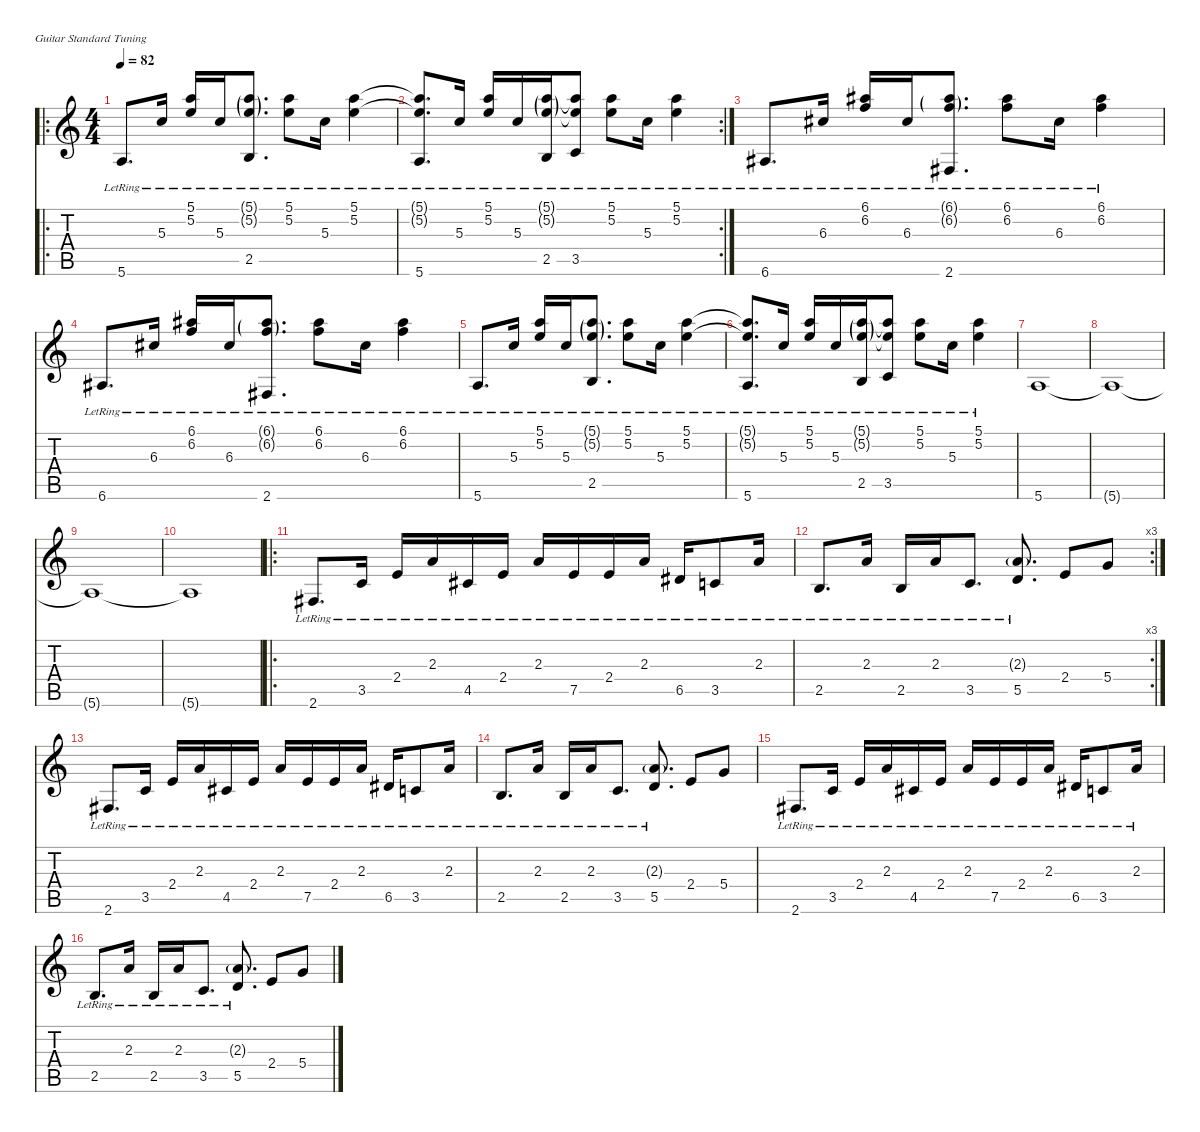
\defaultSystemsLayout 4
\hideDynamics
\bracketExtendMode nobrackets
\singleTrackTrackNamePolicy hidden
\multiTrackTrackNamePolicy hidden
\firstSystemTrackNameMode fullname
\firstSystemTrackNameOrientation horizontal
\otherSystemsTrackNameOrientation horizontal
\track ("Guitar 1" "el.guit.") {instrument electricguitarclean}
\staff {score tabs}
\tuning (E4 B3 G3 D3 A2 E2)
\ro
\ts (4 4)
\tempo 82
\clef g2
\ks c
5.6{lr}.8{d dy f beam Up} 5.3{lr}.16{beam Up} (5.1{lr} 5.2{lr}).16{beam Up} 5.3{lr}.16{beam Up} (5.1{g lr} 5.2{g lr} 2.5{lr}).8{d beam Up} (5.1{lr} 5.2{lr}).8{beam Down} 5.3{lr}.16{beam Down} (5.1{lr} 5.2{lr}).4{beam Down} |
\rc 2
(5.1{lr t} 5.2{lr t} 5.6{lr}).8{d beam Up} 5.3{lr}.16{beam Up} (5.1{lr} 5.2{lr}).16{beam Up} 5.3{lr}.16{beam Up} (5.1{g lr} 5.2{g lr} 2.5{lr}).16{beam Up} (5.1{lr t} 5.2{lr t} 3.5{lr}).8{beam Up} (5.1{lr} 5.2{lr}).8{beam Down} 5.3{lr}.16{beam Down} (5.1{lr} 5.2{lr}).4{beam Down} |
6.6{lr acc #}.8{d beam Up} 6.3{lr acc #}.16{beam Up} (6.1{lr acc #} 6.2{lr}).16{beam Up} 6.3{lr acc #}.16{beam Up} (6.1{g lr acc #} 6.2{g lr} 2.6{lr acc #}).8{d beam Up} (6.1{lr acc #} 6.2{lr}).8{beam Down} 6.3{lr acc #}.16{beam Down} (6.1{lr acc #} 6.2{lr}).4{beam Down} |
6.6{lr acc #}.8{d beam Up} 6.3{lr acc #}.16{beam Up} (6.1{lr acc #} 6.2{lr}).16{beam Up} 6.3{lr acc #}.16{beam Up} (6.1{g lr acc #} 6.2{g lr} 2.6{lr acc #}).8{d beam Up} (6.1{lr acc #} 6.2{lr}).8{beam Down} 6.3{lr acc #}.16{beam Down} (6.1{lr acc #} 6.2{lr}).4{beam Down} |
5.6{lr}.8{d beam Up} 5.3{lr}.16{beam Up} (5.1{lr} 5.2{lr}).16{beam Up} 5.3{lr}.16{beam Up} (5.1{g lr} 5.2{g lr} 2.5{lr}).8{d beam Up} (5.1{lr} 5.2{lr}).8{beam Down} 5.3{lr}.16{beam Down} (5.1{lr} 5.2{lr}).4{beam Down} |
(5.1{lr t} 5.2{lr t} 5.6{lr}).8{d beam Up} 5.3{lr}.16{beam Up} (5.1{lr} 5.2{lr}).16{beam Up} 5.3{lr}.16{beam Up} (5.1{g lr} 5.2{g lr} 2.5{lr}).16{beam Up} (5.1{lr t} 5.2{lr t} 3.5{lr}).8{beam Up} (5.1{lr} 5.2{lr}).8{beam Down} 5.3{lr}.16{beam Down} (5.1{lr} 5.2{lr}).4{beam Down} |
5.6.1{beam Up} |
5.6{t}.1{beam Up} |
5.6{t}.1{beam Up} |
5.6{t}.1{beam Up} |
\ro
2.6{lr acc #}.8{d beam Up} 3.5{lr}.16{beam Up} 2.4{lr}.16{beam Up} 2.3{lr}.16{dy mf beam Up} 4.5{lr acc #}.16{dy f beam Up} 2.4{lr}.16{beam Up} 2.3{lr}.16{beam Up} 7.5{lr}.16{beam Up} 2.4{lr}.16{beam Up} 2.3{lr}.16{beam Up} 6.5{lr acc #}.16{beam Up} 3.5{lr}.8{beam Up} 2.3{lr}.16{beam Up} |
\rc 3
2.5{lr}.8{d beam Up} 2.3{lr}.16{dy mf beam Up} 2.5{lr}.16{dy f beam Up} 2.3{lr}.16{dy mf beam Up} 3.5{lr}.8{d dy f beam Up} (2.3{g lr} 5.5{lr}).8{d beam Up} 2.4.8{beam Up} 5.4.8{beam Up} |
2.6{lr acc #}.8{d beam Up} 3.5{lr}.16{beam Up} 2.4{lr}.16{beam Up} 2.3{lr}.16{dy mf beam Up} 4.5{lr acc #}.16{dy f beam Up} 2.4{lr}.16{beam Up} 2.3{lr}.16{beam Up} 7.5{lr}.16{beam Up} 2.4{lr}.16{beam Up} 2.3{lr}.16{beam Up} 6.5{lr acc #}.16{beam Up} 3.5{lr}.8{beam Up} 2.3{lr}.16{beam Up} |
2.5{lr}.8{d beam Up} 2.3{lr}.16{dy mf beam Up} 2.5{lr}.16{dy f beam Up} 2.3{lr}.16{dy mf beam Up} 3.5{lr}.8{d dy f beam Up} (2.3{g lr} 5.5{lr}).8{d beam Up} 2.4.8{beam Up} 5.4.8{beam Up} |
2.6{lr acc #}.8{d beam Up} 3.5{lr}.16{beam Up} 2.4{lr}.16{beam Up} 2.3{lr}.16{dy mf beam Up} 4.5{lr acc #}.16{dy f beam Up} 2.4{lr}.16{beam Up} 2.3{lr}.16{beam Up} 7.5{lr}.16{beam Up} 2.4{lr}.16{beam Up} 2.3{lr}.16{beam Up} 6.5{lr acc #}.16{beam Up} 3.5{lr}.8{beam Up} 2.3{lr}.16{beam Up} |
2.5{lr}.8{d beam Up} 2.3{lr}.16{dy mf beam Up} 2.5{lr}.16{dy f beam Up} 2.3{lr}.16{dy mf beam Up} 3.5{lr}.8{d dy f beam Up} (2.3{g lr} 5.5{lr}).8{d beam Up} 2.4.8{beam Up} 5.4.8{beam Up}
